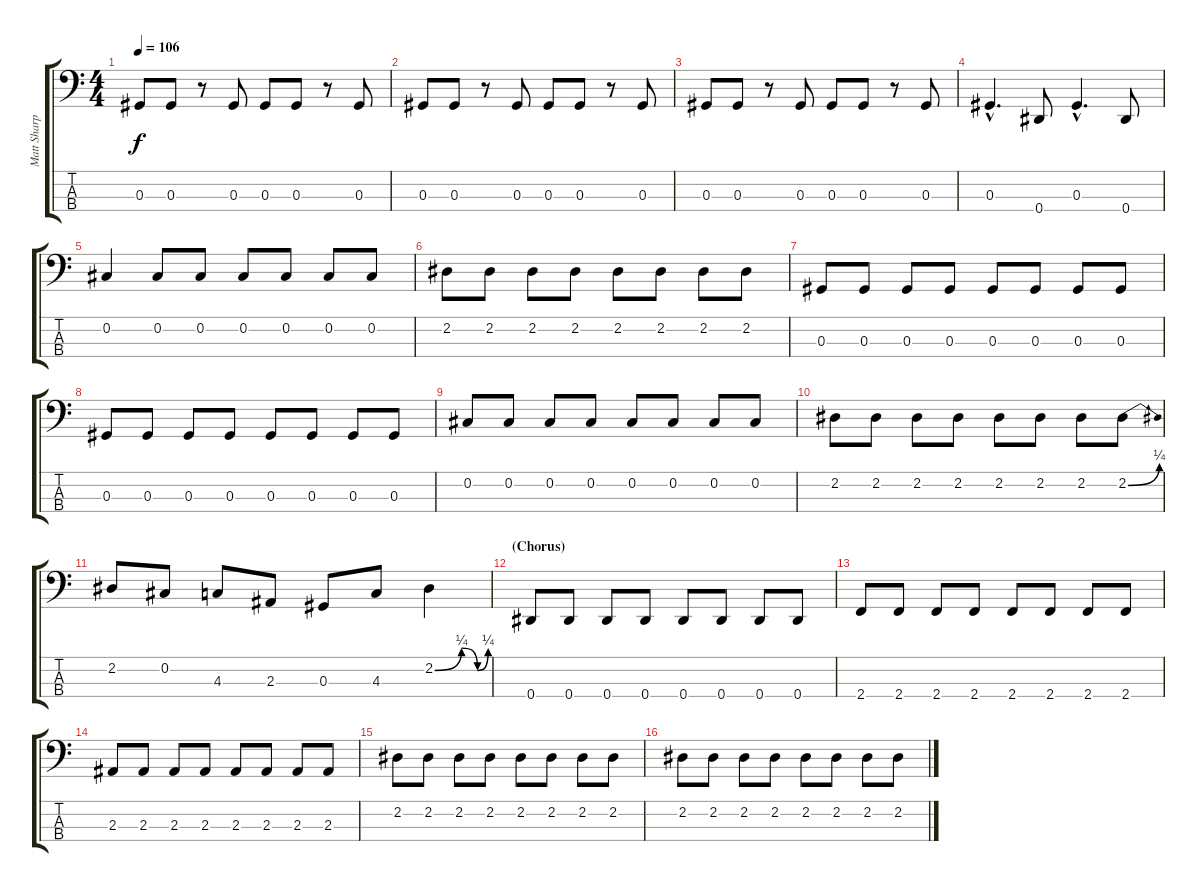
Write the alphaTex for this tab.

\track ("Matt Sharp" "Matt Sharp") {instrument electricbasspick}
\staff {score tabs}
\tuning (Gb2 Db2 Ab1 Eb1) {hide}
\ts (4 4)
\tempo 106
\clef f4
\ks c
0.3.8{dy f} 0.3.8 r.8 0.3.8 0.3.8 0.3.8 r.8 0.3.8 |
0.3.8 0.3.8 r.8 0.3.8 0.3.8 0.3.8 r.8 0.3.8 |
0.3.8 0.3.8 r.8 0.3.8 0.3.8 0.3.8 r.8 0.3.8 |
0.3{hac}.4{d} 0.4.8 0.3{hac}.4{d} 0.4.8 |
0.2.4 0.2.8 0.2.8 0.2.8 0.2.8 0.2.8 0.2.8 |
2.2.8 2.2.8 2.2.8 2.2.8 2.2.8 2.2.8 2.2.8 2.2.8 |
0.3.8 0.3.8 0.3.8 0.3.8 0.3.8 0.3.8 0.3.8 0.3.8 |
0.3.8 0.3.8 0.3.8 0.3.8 0.3.8 0.3.8 0.3.8 0.3.8 |
0.2.8 0.2.8 0.2.8 0.2.8 0.2.8 0.2.8 0.2.8 0.2.8 |
2.2.8 2.2.8 2.2.8 2.2.8 2.2.8 2.2.8 2.2.8 2.2{be (bend 0 0 60 1)}.8 |
2.2.8 0.2.8 4.3.8 2.3.8 0.3.8 4.3.8 2.2{be (custom 0 0 30 1 48 0 60 1)}.4 |
\section ("" "(Chorus)")
0.4.8 0.4.8 0.4.8 0.4.8 0.4.8 0.4.8 0.4.8 0.4.8 |
2.4.8 2.4.8 2.4.8 2.4.8 2.4.8 2.4.8 2.4.8 2.4.8 |
2.3.8 2.3.8 2.3.8 2.3.8 2.3.8 2.3.8 2.3.8 2.3.8 |
2.2.8 2.2.8 2.2.8 2.2.8 2.2.8 2.2.8 2.2.8 2.2.8 |
2.2.8 2.2.8 2.2.8 2.2.8 2.2.8 2.2.8 2.2.8 2.2.8
